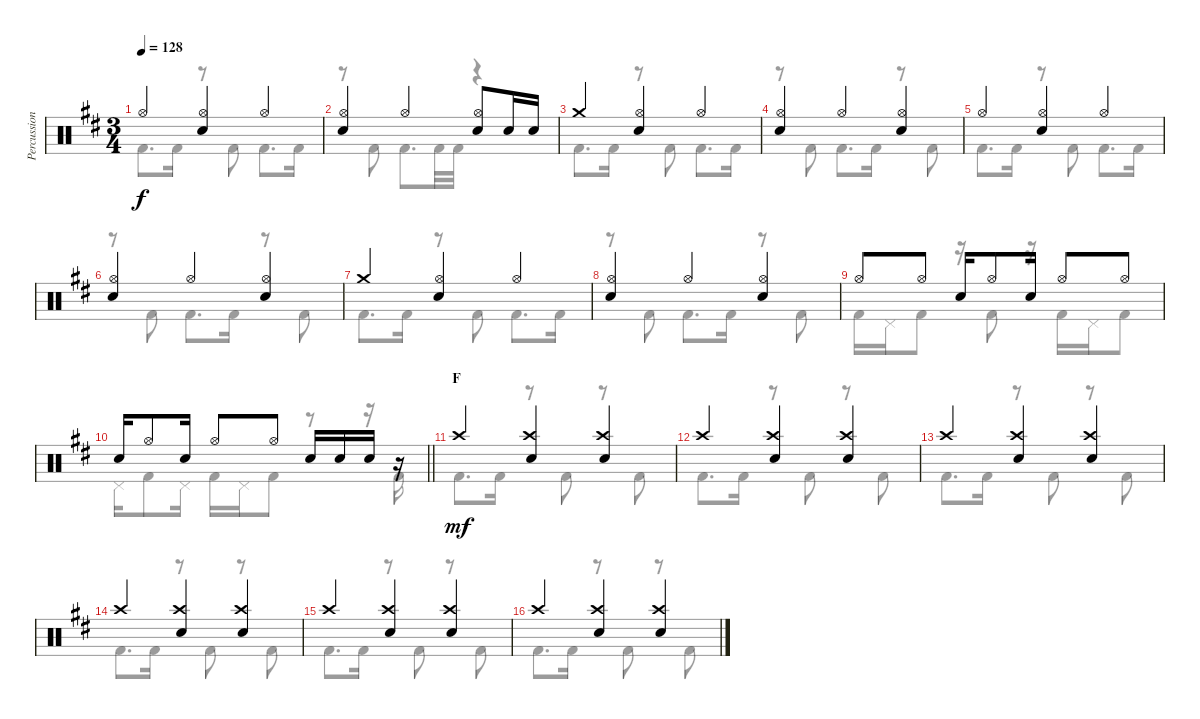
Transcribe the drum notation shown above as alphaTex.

\track ("Percussion" "Percussion") {instrument percussion}
\staff {score}
\articulation defaults
\voice
\ts (3 4)
\tempo 128
\clef neutral
\ks d "Hi-Hat (open)".4{dy f}
("Hi-Hat (open)" "Electric Snare (hit)").4 "Hi-Hat (open)".4 |
("Hi-Hat (open)" "Electric Snare (hit)").4 "Hi-Hat (open)".4 ("Hi-Hat (open)" "Electric Snare (hit)").8 "Electric Snare (hit)".16 "Electric Snare (hit)".16 |
"Crash medium (hit)".4 ("Hi-Hat (open)" "Electric Snare (hit)").4 "Hi-Hat (open)".4 |
("Hi-Hat (open)" "Electric Snare (hit)").4 "Hi-Hat (open)".4 ("Hi-Hat (open)" "Electric Snare (hit)").4 |
"Hi-Hat (open)".4 ("Hi-Hat (open)" "Electric Snare (hit)").4 "Hi-Hat (open)".4 |
("Hi-Hat (open)" "Electric Snare (hit)").4 "Hi-Hat (open)".4 ("Hi-Hat (open)" "Electric Snare (hit)").4 |
"Crash medium (hit)".4 ("Hi-Hat (open)" "Electric Snare (hit)").4 "Hi-Hat (open)".4 |
("Hi-Hat (open)" "Electric Snare (hit)").4 "Hi-Hat (open)".4 ("Hi-Hat (open)" "Electric Snare (hit)").4 |
"Hi-Hat (open)".8 "Hi-Hat (open)".8 "Electric Snare (hit)".16 "Hi-Hat (open)".8 "Electric Snare (hit)".16 "Hi-Hat (open)".8 "Hi-Hat (open)".8 |
\barLineRight lightlight "Electric Snare (hit)".16 "Hi-Hat (open)".8 "Electric Snare (hit)".16 "Hi-Hat (open)".8 "Hi-Hat (open)".8 "Electric Snare (hit)".16 "Electric Snare (hit)".16 "Electric Snare (hit)".16
r.16 |
\section ("" "F")
"Crash high (hit)".4{dy mf} ("Crash high (hit)" "Electric Snare (hit)").4 ("Crash high (hit)" "Electric Snare (hit)").4 |
"Crash high (hit)".4 ("Crash high (hit)" "Electric Snare (hit)").4 ("Crash high (hit)" "Electric Snare (hit)").4 |
"Crash high (hit)".4 ("Crash high (hit)" "Electric Snare (hit)").4 ("Crash high (hit)" "Electric Snare (hit)").4 |
"Crash high (hit)".4 ("Crash high (hit)" "Electric Snare (hit)").4 ("Crash high (hit)" "Electric Snare (hit)").4 |
"Crash high (hit)".4 ("Crash high (hit)" "Electric Snare (hit)").4 ("Crash high (hit)" "Electric Snare (hit)").4 |
"Crash high (hit)".4 ("Crash high (hit)" "Electric Snare (hit)").4 ("Crash high (hit)" "Electric Snare (hit)").4
\voice
\clef neutral
\ottava regular
\simile none
\ks d "Kick (hit) 2".8{d dy f} "Kick (hit) 2".16
r.8 "Kick (hit) 2".8 "Kick (hit) 2".8{d} "Kick (hit) 2".16 |
r.8 "Kick (hit) 2".8 "Kick (hit) 2".8{d} "Kick (hit) 2".32 "Kick (hit) 2".32 r.4 |
"Kick (hit) 2".8{d} "Kick (hit) 2".16 r.8 "Kick (hit) 2".8 "Kick (hit) 2".8{d} "Kick (hit) 2".16 |
r.8 "Kick (hit) 2".8 "Kick (hit) 2".8{d} "Kick (hit) 2".16 r.8 "Kick (hit) 2".8 |
"Kick (hit) 2".8{d} "Kick (hit) 2".16 r.8 "Kick (hit) 2".8 "Kick (hit) 2".8{d} "Kick (hit) 2".16 |
r.8 "Kick (hit) 2".8 "Kick (hit) 2".8{d} "Kick (hit) 2".16 r.8 "Kick (hit) 2".8 |
"Kick (hit) 2".8{d} "Kick (hit) 2".16 r.8 "Kick (hit) 2".8 "Kick (hit) 2".8{d} "Kick (hit) 2".16 |
r.8 "Kick (hit) 2".8 "Kick (hit) 2".8{d} "Kick (hit) 2".16 r.8 "Kick (hit) 2".8 |
"Kick (hit) 2".16 "Pedal Hi-Hat (hit)".16 "Kick (hit) 2".8 r.16 "Kick (hit) 2".8 r.16 "Kick (hit) 2".16 "Pedal Hi-Hat (hit)".16 "Kick (hit) 2".8 |
\barLineRight lightlight "Pedal Hi-Hat (hit)".16 "Kick (hit) 2".8 "Pedal Hi-Hat (hit)".16 "Kick (hit) 2".16 "Pedal Hi-Hat (hit)".16 "Kick (hit) 2".8
r.8 r.16 "Kick (hit) 2".16 |
"Kick (hit) 2".8{d} "Kick (hit) 2".16 r.8 "Kick (hit) 2".8 r.8 "Kick (hit) 2".8 |
"Kick (hit) 2".8{d} "Kick (hit) 2".16 r.8 "Kick (hit) 2".8 r.8 "Kick (hit) 2".8 |
"Kick (hit) 2".8{d} "Kick (hit) 2".16 r.8 "Kick (hit) 2".8 r.8 "Kick (hit) 2".8 |
"Kick (hit) 2".8{d} "Kick (hit) 2".16 r.8 "Kick (hit) 2".8 r.8 "Kick (hit) 2".8 |
"Kick (hit) 2".8{d} "Kick (hit) 2".16 r.8 "Kick (hit) 2".8 r.8 "Kick (hit) 2".8 |
"Kick (hit) 2".8{d} "Kick (hit) 2".16 r.8 "Kick (hit) 2".8 r.8 "Kick (hit) 2".8
